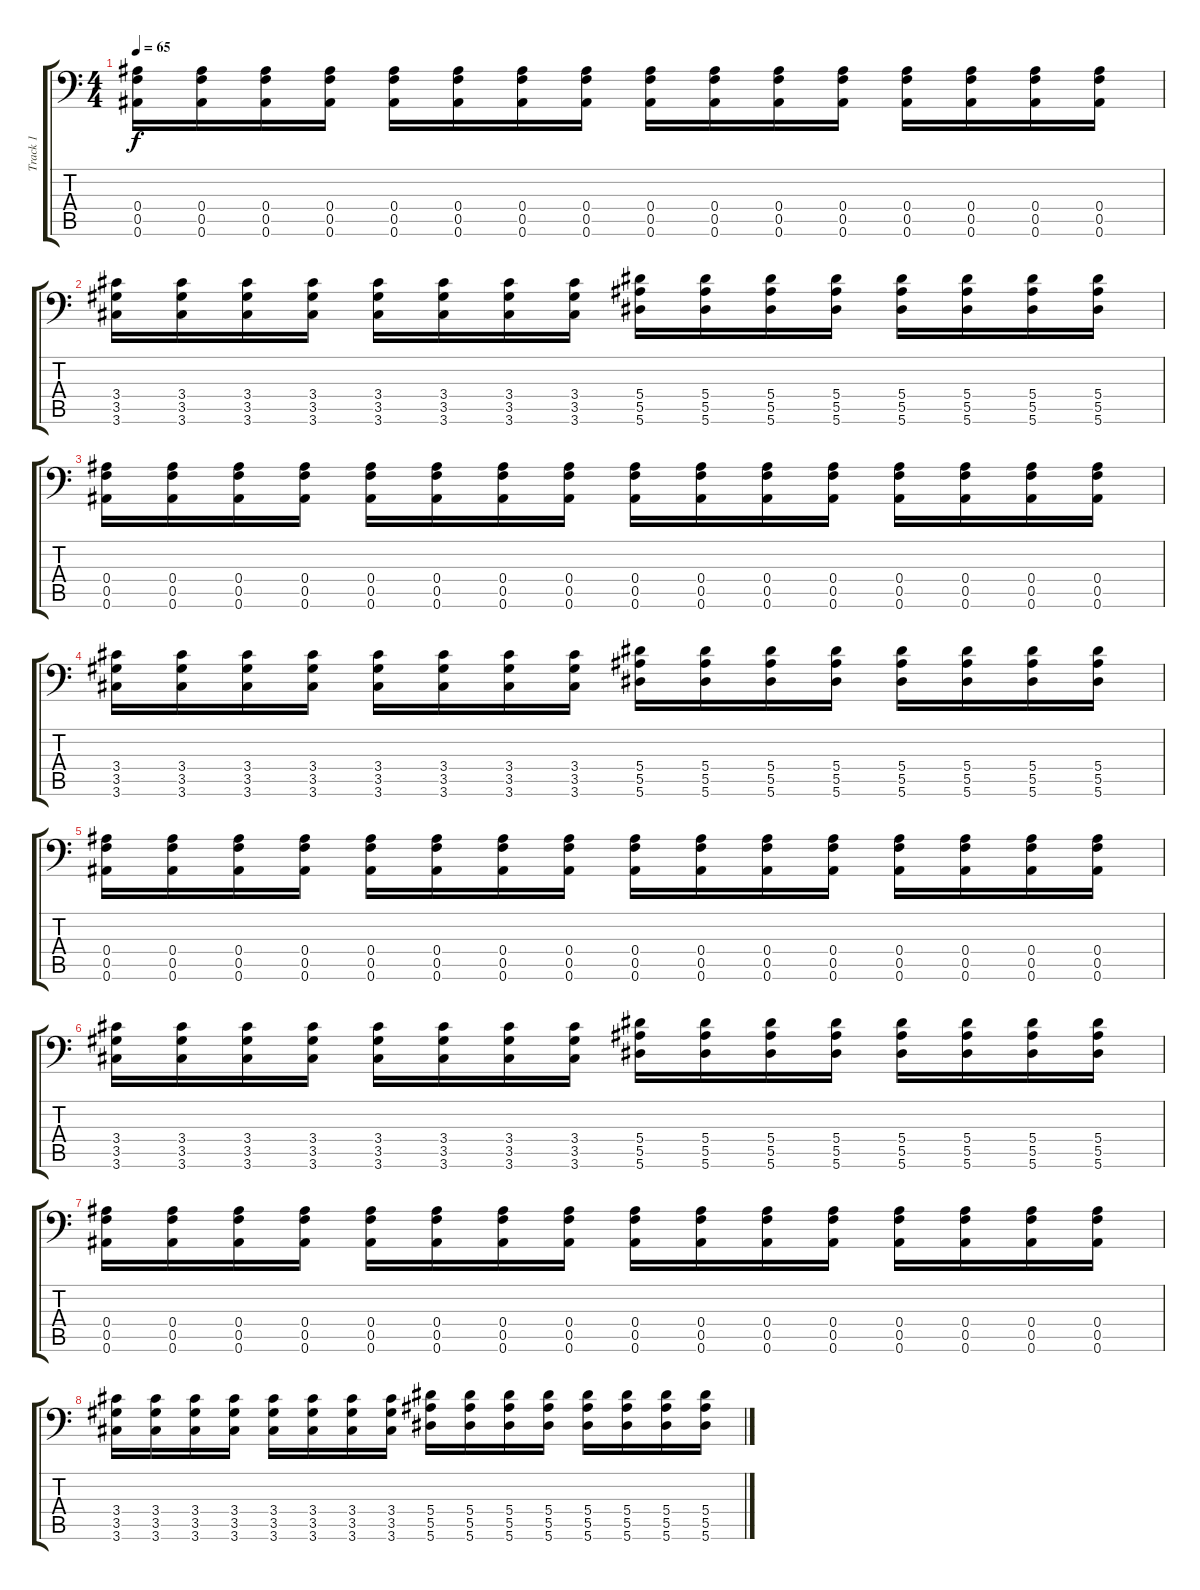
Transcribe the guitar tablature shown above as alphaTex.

\track ("Track 1" "Track 1") {instrument distortionguitar}
\staff {score tabs}
\tuning (C4 G3 Eb3 Bb2 F2 Bb1) {hide}
\ts (4 4)
\tempo 65
\clef f4
\ks c
(0.4 0.5 0.6).16{dy f instrument distortionguitar} (0.4 0.5 0.6).16 (0.4 0.5 0.6).16 (0.4 0.5 0.6).16 (0.4 0.5 0.6).16 (0.4 0.5 0.6).16 (0.4 0.5 0.6).16 (0.4 0.5 0.6).16 (0.4 0.5 0.6).16 (0.4 0.5 0.6).16 (0.4 0.5 0.6).16 (0.4 0.5 0.6).16 (0.4 0.5 0.6).16 (0.4 0.5 0.6).16 (0.4 0.5 0.6).16 (0.4 0.5 0.6).16 |
(3.4 3.5 3.6).16 (3.4 3.5 3.6).16 (3.4 3.5 3.6).16 (3.4 3.5 3.6).16 (3.4 3.5 3.6).16 (3.4 3.5 3.6).16 (3.4 3.5 3.6).16 (3.4 3.5 3.6).16 (5.4 5.5 5.6).16 (5.4 5.5 5.6).16 (5.4 5.5 5.6).16 (5.4 5.5 5.6).16 (5.4 5.5 5.6).16 (5.4 5.5 5.6).16 (5.4 5.5 5.6).16 (5.4 5.5 5.6).16 |
(0.4 0.5 0.6).16 (0.4 0.5 0.6).16 (0.4 0.5 0.6).16 (0.4 0.5 0.6).16 (0.4 0.5 0.6).16 (0.4 0.5 0.6).16 (0.4 0.5 0.6).16 (0.4 0.5 0.6).16 (0.4 0.5 0.6).16 (0.4 0.5 0.6).16 (0.4 0.5 0.6).16 (0.4 0.5 0.6).16 (0.4 0.5 0.6).16 (0.4 0.5 0.6).16 (0.4 0.5 0.6).16 (0.4 0.5 0.6).16 |
(3.4 3.5 3.6).16 (3.4 3.5 3.6).16 (3.4 3.5 3.6).16 (3.4 3.5 3.6).16 (3.4 3.5 3.6).16 (3.4 3.5 3.6).16 (3.4 3.5 3.6).16 (3.4 3.5 3.6).16 (5.4 5.5 5.6).16 (5.4 5.5 5.6).16 (5.4 5.5 5.6).16 (5.4 5.5 5.6).16 (5.4 5.5 5.6).16 (5.4 5.5 5.6).16 (5.4 5.5 5.6).16 (5.4 5.5 5.6).16 |
(0.4 0.5 0.6).16 (0.4 0.5 0.6).16 (0.4 0.5 0.6).16 (0.4 0.5 0.6).16 (0.4 0.5 0.6).16 (0.4 0.5 0.6).16 (0.4 0.5 0.6).16 (0.4 0.5 0.6).16 (0.4 0.5 0.6).16 (0.4 0.5 0.6).16 (0.4 0.5 0.6).16 (0.4 0.5 0.6).16 (0.4 0.5 0.6).16 (0.4 0.5 0.6).16 (0.4 0.5 0.6).16 (0.4 0.5 0.6).16 |
(3.4 3.5 3.6).16 (3.4 3.5 3.6).16 (3.4 3.5 3.6).16 (3.4 3.5 3.6).16 (3.4 3.5 3.6).16 (3.4 3.5 3.6).16 (3.4 3.5 3.6).16 (3.4 3.5 3.6).16 (5.4 5.5 5.6).16 (5.4 5.5 5.6).16 (5.4 5.5 5.6).16 (5.4 5.5 5.6).16 (5.4 5.5 5.6).16 (5.4 5.5 5.6).16 (5.4 5.5 5.6).16 (5.4 5.5 5.6).16 |
(0.4 0.5 0.6).16 (0.4 0.5 0.6).16 (0.4 0.5 0.6).16 (0.4 0.5 0.6).16 (0.4 0.5 0.6).16 (0.4 0.5 0.6).16 (0.4 0.5 0.6).16 (0.4 0.5 0.6).16 (0.4 0.5 0.6).16 (0.4 0.5 0.6).16 (0.4 0.5 0.6).16 (0.4 0.5 0.6).16 (0.4 0.5 0.6).16 (0.4 0.5 0.6).16 (0.4 0.5 0.6).16 (0.4 0.5 0.6).16 |
(3.4 3.5 3.6).16 (3.4 3.5 3.6).16 (3.4 3.5 3.6).16 (3.4 3.5 3.6).16 (3.4 3.5 3.6).16 (3.4 3.5 3.6).16 (3.4 3.5 3.6).16 (3.4 3.5 3.6).16 (5.4 5.5 5.6).16 (5.4 5.5 5.6).16 (5.4 5.5 5.6).16 (5.4 5.5 5.6).16 (5.4 5.5 5.6).16 (5.4 5.5 5.6).16 (5.4 5.5 5.6).16 (5.4 5.5 5.6).16
